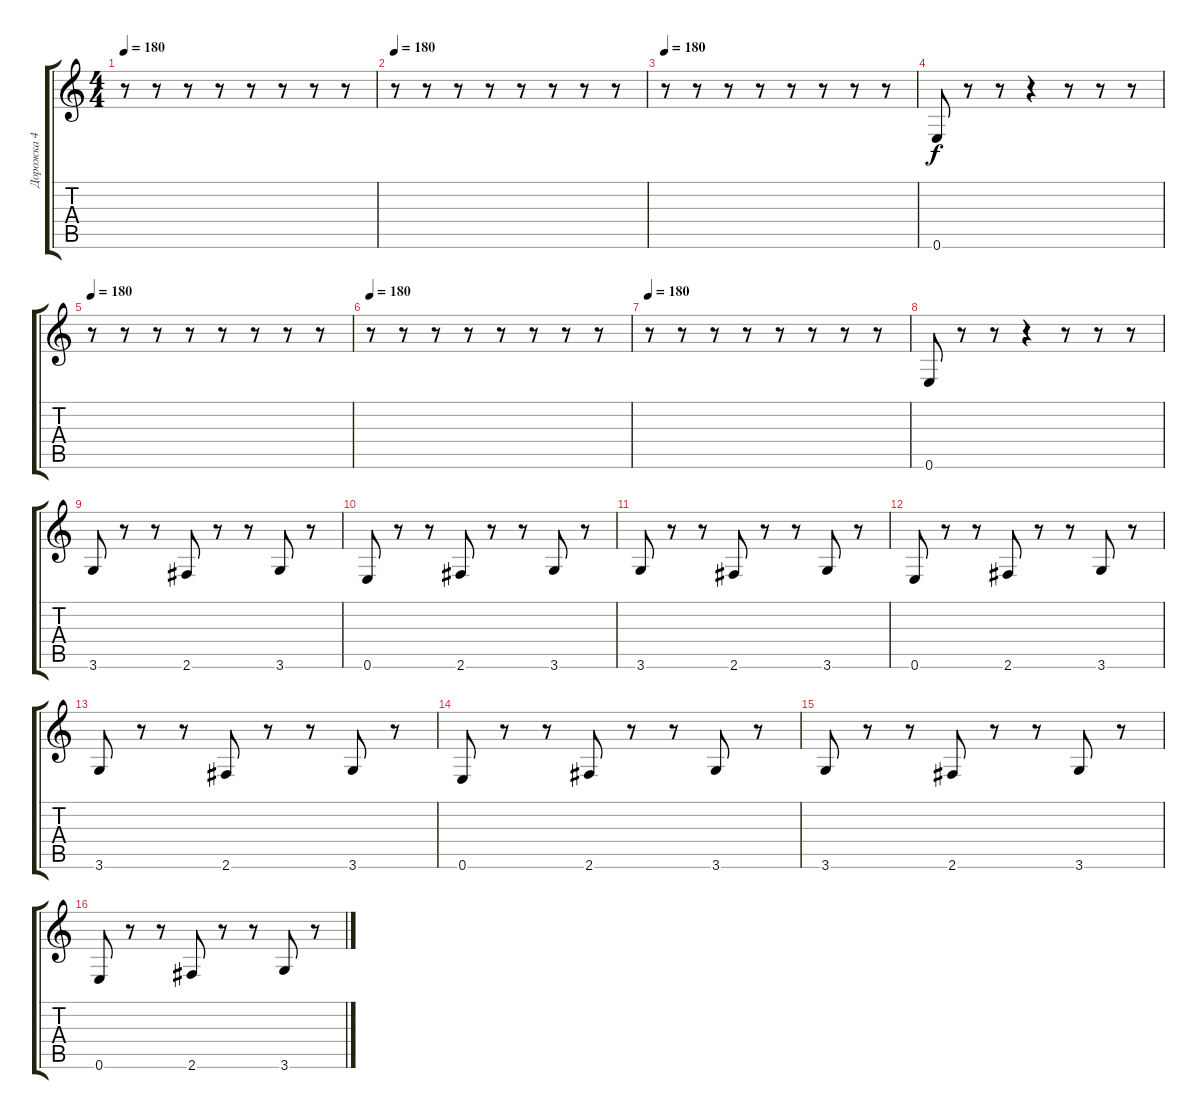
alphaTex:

\track ("Дорожка 4" "Дорожка 4") {instrument electricbasspick}
\staff {score tabs}
\tuning (E4 B3 G3 D3 A2 E2) {hide}
\ts (4 4)
\tempo 180
\clef g2
\ks c
r.8{dy f} r.8 r.8 r.8 r.8 r.8 r.8 r.8 |
\tempo 180
r.8 r.8 r.8 r.8 r.8 r.8 r.8 r.8 |
\tempo 180
r.8 r.8 r.8 r.8 r.8 r.8 r.8 r.8 |
0.6.8 r.8 r.8 r.4 r.8 r.8 r.8 |
\tempo 180
r.8 r.8 r.8 r.8 r.8 r.8 r.8 r.8 |
\tempo 180
r.8 r.8 r.8 r.8 r.8 r.8 r.8 r.8 |
\tempo 180
r.8 r.8 r.8 r.8 r.8 r.8 r.8 r.8 |
0.6.8 r.8 r.8 r.4 r.8 r.8 r.8 |
3.6.8 r.8 r.8 2.6.8 r.8 r.8 3.6.8 r.8 |
0.6.8 r.8 r.8 2.6.8 r.8 r.8 3.6.8 r.8 |
3.6.8 r.8 r.8 2.6.8 r.8 r.8 3.6.8 r.8 |
0.6.8 r.8 r.8 2.6.8 r.8 r.8 3.6.8 r.8 |
3.6.8 r.8 r.8 2.6.8 r.8 r.8 3.6.8 r.8 |
0.6.8 r.8 r.8 2.6.8 r.8 r.8 3.6.8 r.8 |
3.6.8 r.8 r.8 2.6.8 r.8 r.8 3.6.8 r.8 |
0.6.8 r.8 r.8 2.6.8 r.8 r.8 3.6.8 r.8
